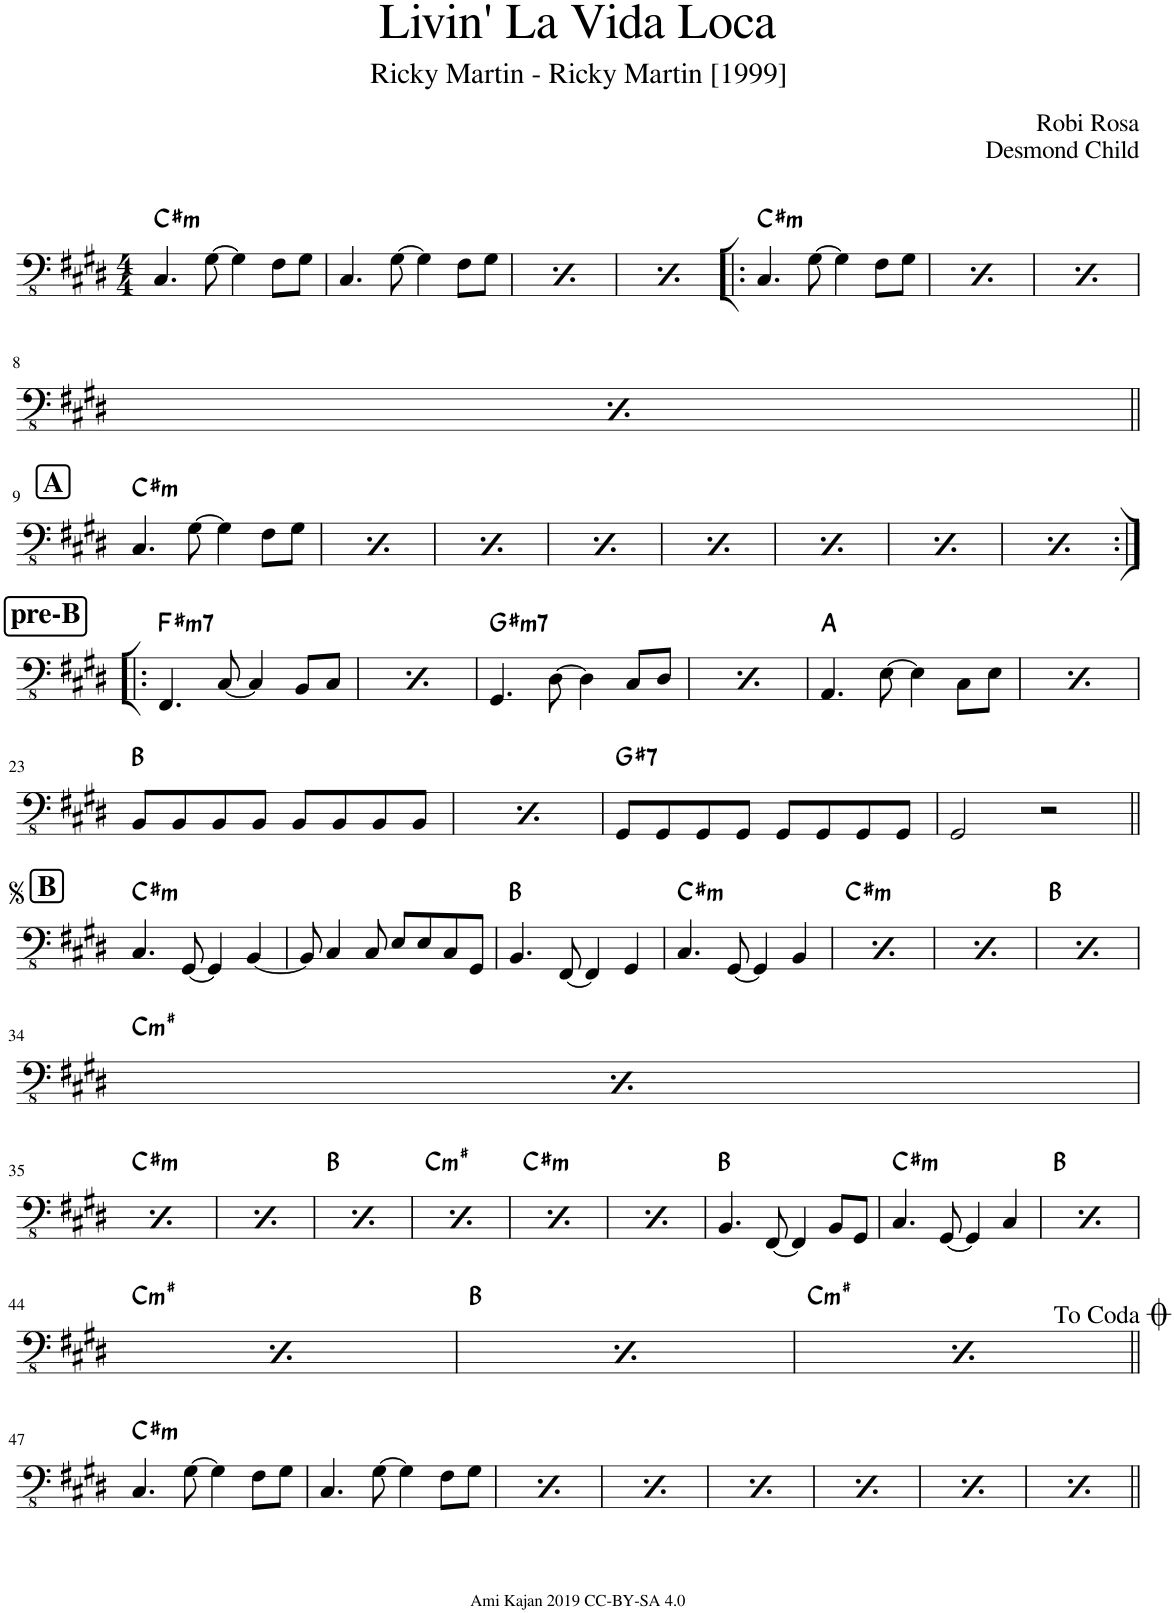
**kern	**harte
*part1	*part1
*staff1	*
*I"Acoustic Bass	*
*I'Bass	*
*clefFv4	*
*k[f#c#g#d#]	*
*M4/4	*
=1	=1
!	!LO:H:kt=m
4.CC#/	C#:min
[8GG#\	.
4GG#\]	.
8FF#\L	.
8GG#\J	.
=2	=2
4.CC#/	.
[8GG#\	.
4GG#\]	.
8FF#\L	.
8GG#\J	.
=3	=3
4.CC#/	.
[8GG#\	.
4GG#\]	.
8FF#\L	.
8GG#\J	.
=4	=4
4.CC#/	.
[8GG#\	.
4GG#\]	.
8FF#\L	.
8GG#\J	.
=5!|:	=5!|:
!	!LO:H:kt=m
4.CC#/	C#:min
[8GG#\	.
4GG#\]	.
8FF#\L	.
8GG#\J	.
=6	=6
!	!LO:H:kt=m
4.CC#/	C#:min
[8GG#\	.
4GG#\]	.
8FF#\L	.
8GG#\J	.
=7	=7
!	!LO:H:kt=m
4.CC#/	C#:min
[8GG#\	.
4GG#\]	.
8FF#\L	.
8GG#\J	.
!!LO:LB:g=z
=8	=8
!	!LO:H:kt=m
4.CC#/	C#:min
[8GG#\	.
4GG#\]	.
8FF#\L	.
8GG#\J	.
!!LO:LB:g=z
!!LO:REH:place=s1:a:B:cj:fs=14:t=A
=9||	=9||
!	!LO:H:kt=m
4.CC#/	C#:min
[8GG#\	.
4GG#\]	.
8FF#\L	.
8GG#\J	.
!!LO:REH:place=s1:a:B:cj:fs=14:t=A
=10	=10
!	!LO:H:kt=m
4.CC#/	C#:min
[8GG#\	.
4GG#\]	.
8FF#\L	.
8GG#\J	.
!!LO:REH:place=s1:a:B:cj:fs=14:t=A
=11	=11
!	!LO:H:kt=m
4.CC#/	C#:min
[8GG#\	.
4GG#\]	.
8FF#\L	.
8GG#\J	.
!!LO:REH:place=s1:a:B:cj:fs=14:t=A
=12	=12
!	!LO:H:kt=m
4.CC#/	C#:min
[8GG#\	.
4GG#\]	.
8FF#\L	.
8GG#\J	.
!!LO:REH:place=s1:a:B:cj:fs=14:t=A
=13	=13
!	!LO:H:kt=m
4.CC#/	C#:min
[8GG#\	.
4GG#\]	.
8FF#\L	.
8GG#\J	.
!!LO:REH:place=s1:a:B:cj:fs=14:t=A
=14	=14
!	!LO:H:kt=m
4.CC#/	C#:min
[8GG#\	.
4GG#\]	.
8FF#\L	.
8GG#\J	.
!!LO:REH:place=s1:a:B:cj:fs=14:t=A
=15	=15
!	!LO:H:kt=m
4.CC#/	C#:min
[8GG#\	.
4GG#\]	.
8FF#\L	.
8GG#\J	.
!!LO:REH:place=s1:a:B:cj:fs=14:t=A
=16	=16
!	!LO:H:kt=m
4.CC#/	C#:min
[8GG#\	.
4GG#\]	.
8FF#\L	.
8GG#\J	.
!!LO:LB:g=z
!!LO:REH:place=s1:a:B:cj:fs=14:t=pre-B
=17:|!|:	=17:|!|:
!	!LO:H:kt=m7
4.FFF#/	F#:min7
[8CC#/	.
4CC#/]	.
8BBB/L	.
8CC#/J	.
!!LO:REH:place=s1:a:B:cj:fs=14:t=pre-B
=18	=18
!	!LO:H:kt=m7
4.FFF#/	F#:min7
[8CC#/	.
4CC#/]	.
8BBB/L	.
8CC#/J	.
=19	=19
!	!LO:H:kt=m7
4.GGG#/	G#:min7
[8DD#\	.
4DD#\]	.
8CC#/L	.
8DD#/J	.
=20	=20
!	!LO:H:kt=m7
4.GGG#/	G#:min7
[8DD#\	.
4DD#\]	.
8CC#/L	.
8DD#/J	.
=21	=21
4.AAA/	A:maj
[8EE\	.
4EE\]	.
8CC#\L	.
8EE\J	.
=22	=22
4.AAA/	A:maj
[8EE\	.
4EE\]	.
8CC#\L	.
8EE\J	.
!!LO:LB:g=z
=23	=23
8BBB/L	B:maj
8BBB/	.
8BBB/	.
8BBB/J	.
8BBB/L	.
8BBB/	.
8BBB/	.
8BBB/J	.
=24	=24
8BBB/L	B:maj
8BBB/	.
8BBB/	.
8BBB/J	.
8BBB/L	.
8BBB/	.
8BBB/	.
8BBB/J	.
=25	=25
!	!LO:H:kt=7
8GGG#/L	G#:7
8GGG#/	.
8GGG#/	.
8GGG#/J	.
8GGG#/L	.
8GGG#/	.
8GGG#/	.
8GGG#/J	.
=26	=26
2GGG#/	.
2r	.
!!LO:LB:g=z
!!LO:REH:place=s1:a:B:cj:fs=14:t=B
=27||	=27||
!	!LO:H:kt=m
4.CC#/	C#:min
[8GGG#/	.
4GGG#/]	.
[4BBB/	.
=28	=28
8BBB/]	.
4CC#/	.
8CC#/	.
8EE/L	.
8EE/	.
8CC#/	.
8GGG#/J	.
=29	=29
4.BBB/	B:maj
[8FFF#/	.
4FFF#/]	.
4GGG#/	.
=30	=30
!	!LO:H:kt=m
4.CC#/	C#:min
[8GGG#/	.
4GGG#/]	.
4BBB/	.
=31	=31
!	!LO:H:kt=m
4.CC#/	C#:min
[8GGG#/	.
4GGG#/]	.
4BBB/	.
=32	=32
!	!LO:H:kt=m
4.CC#/	C#:min
[8GGG#/	.
4GGG#/]	.
4BBB/	.
=33	=33
!	!LO:H:kt=m
4.CC#/	C#:min
[8GGG#/	.
4GGG#/]	.
4BBB/	.
!!LO:LB:g=z
=34	=34
!	!LO:H:kt=m
4.CC#/	C#:min
[8GGG#/	.
4GGG#/]	.
4BBB/	.
!!LO:LB:g=z
=35	=35
!	!LO:H:kt=m
4.CC#/	C#:min
[8GGG#/	.
4GGG#/]	.
4BBB/	.
=36	=36
!	!LO:H:kt=m
4.CC#/	C#:min
[8GGG#/	.
4GGG#/]	.
4BBB/	.
=37	=37
!	!LO:H:kt=m
4.CC#/	C#:min
[8GGG#/	.
4GGG#/]	.
4BBB/	.
=38	=38
!	!LO:H:kt=m
4.CC#/	C#:min
[8GGG#/	.
4GGG#/]	.
4BBB/	.
=39	=39
!	!LO:H:kt=m
4.CC#/	C#:min
[8GGG#/	.
4GGG#/]	.
4BBB/	.
=40	=40
!	!LO:H:kt=m
4.CC#/	C#:min
[8GGG#/	.
4GGG#/]	.
4BBB/	.
=41	=41
4.BBB/	B:maj
[8FFF#/	.
4FFF#/]	.
8BBB/L	.
8GGG#/J	.
=42	=42
!	!LO:H:kt=m
4.CC#/	C#:min
[8GGG#/	.
4GGG#/]	.
4CC#/	.
=43	=43
!	!LO:H:kt=m
4.CC#/	C#:min
[8GGG#/	.
4GGG#/]	.
4CC#/	.
!!LO:LB:g=z
=44	=44
!	!LO:H:kt=m
4.CC#/	C#:min
[8GGG#/	.
4GGG#/]	.
4CC#/	.
=45	=45
!	!LO:H:kt=m
4.CC#/	C#:min
[8GGG#/	.
4GGG#/]	.
4CC#/	.
=46	=46
4.CC#/	C#:min
[8GGG#/	.
4GGG#/]	.
4CC#/	.
!LO:TX:a:t=To Coda <font size="26"/>	!LO:H:kt=m
!!LO:LB:g=z
=47||	=47||
!	!LO:H:kt=m
4.CC#/	C#:min
[8GG#\	.
4GG#\]	.
8FF#\L	.
8GG#\J	.
=48	=48
4.CC#/	.
[8GG#\	.
4GG#\]	.
8FF#\L	.
8GG#\J	.
=49	=49
4.CC#/	.
[8GG#\	.
4GG#\]	.
8FF#\L	.
8GG#\J	.
=50	=50
4.CC#/	.
[8GG#\	.
4GG#\]	.
8FF#\L	.
8GG#\J	.
=51	=51
4.CC#/	.
[8GG#\	.
4GG#\]	.
8FF#\L	.
8GG#\J	.
=52	=52
4.CC#/	.
[8GG#\	.
4GG#\]	.
8FF#\L	.
8GG#\J	.
=53	=53
4.CC#/	.
[8GG#\	.
4GG#\]	.
8FF#\L	.
8GG#\J	.
=54	=54
4.CC#/	.
[8GG#\	.
4GG#\]	.
8FF#\L	.
8GG#\J	.
=||	=||
*-	*-
